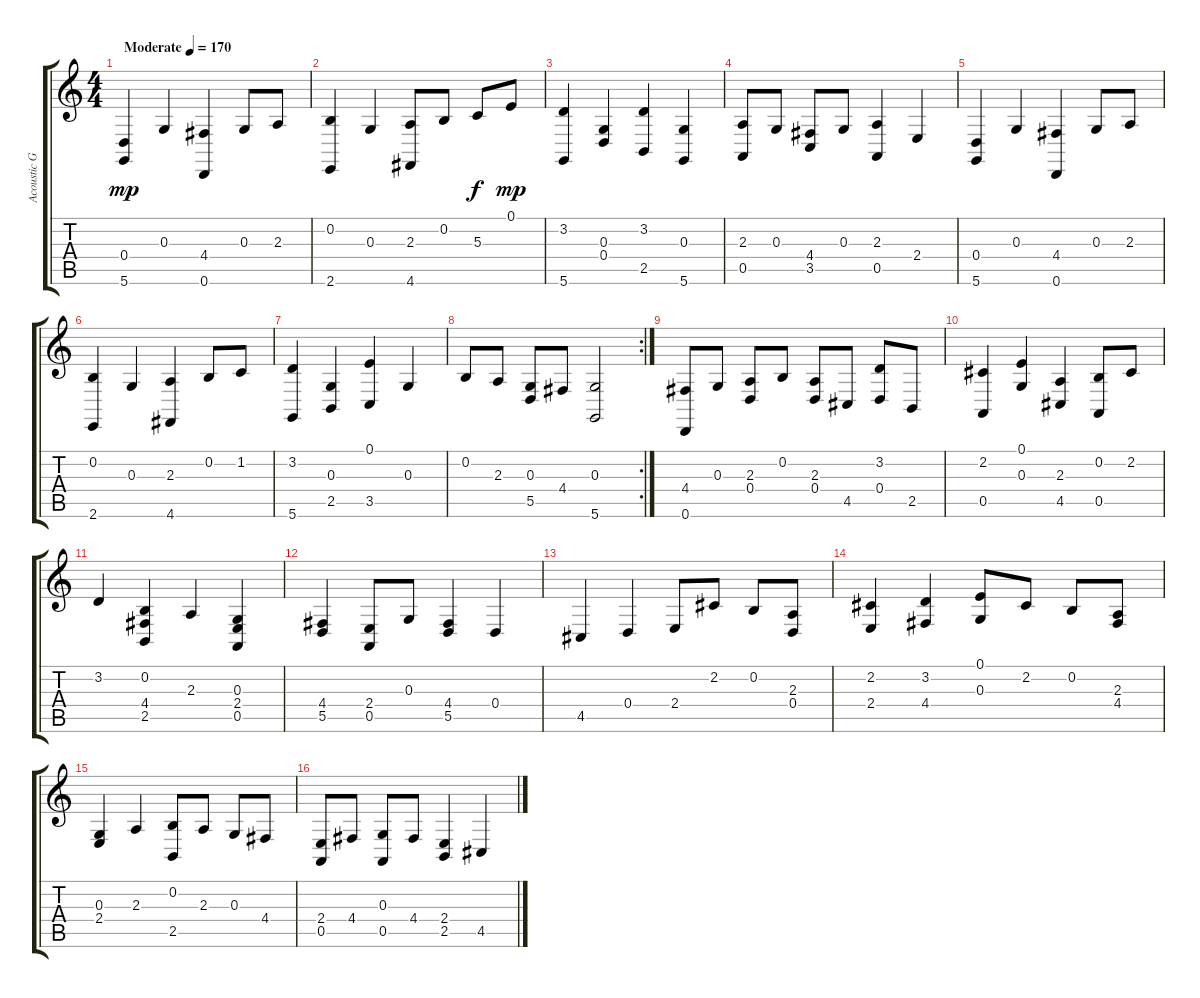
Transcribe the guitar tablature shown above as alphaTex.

\track ("Acoustic Guitar (steel)" "Acoustic G") {instrument orchestralharp}
\staff {score tabs}
\tuning (E4 B3 G3 D3 A2 D2) {hide}
\ts (4 4)
\tempo (170 "Moderate")
\clef g2
\ks c
(0.4 5.6).4{dy mp instrument orchestralharp} 0.3.4 (4.4 0.6).4 0.3.8 2.3.8 |
(0.2 2.6).4 0.3.4 (2.3 4.6).8 0.2.8 5.3.8{dy f} 0.1.8{dy mp} |
(3.2 5.6).4 (0.3 0.4).4 (3.2 2.5).4 (0.3 5.6).4 |
(2.3 0.5).8 0.3.8 (4.4 3.5).8 0.3.8 (2.3 0.5).4 2.4.4 |
(0.4 5.6).4 0.3.4 (4.4 0.6).4 0.3.8 2.3.8 |
(0.2 2.6).4 0.3.4 (2.3 4.6).4 0.2.8 1.2.8 |
(3.2 5.6).4 (0.3 2.5).4 (0.1 3.5).4 0.3.4 |
\rc 2
0.2.8 2.3.8 (0.3 5.5).8 4.4.8 (0.3 5.6).2 |
(4.4 0.6).8 0.3.8 (2.3 0.4).8 0.2.8 (2.3 0.4).8 4.5.8 (3.2 0.4).8 2.5.8 |
(2.2 0.5).4 (0.1 0.3).4 (2.3 4.5).4 (0.2 0.5).8 2.2.8 |
3.2.4 (0.2 4.4 2.5).4 2.3.4 (0.3 2.4 0.5).4 |
(4.4 5.5).4 (2.4 0.5).8 0.3.8 (4.4 5.5).4 0.4.4 |
4.5.4 0.4.4 2.4.8 2.2.8 0.2.8 (2.3 0.4).8 |
(2.2 2.4).4 (3.2 4.4).4 (0.1 0.3).8 2.2.8 0.2.8 (2.3 4.4).8 |
(0.3 2.4).4 2.3.4 (0.2 2.5).8 2.3.8 0.3.8 4.4.8 |
(2.4 0.5).8 4.4.8 (0.3 0.5).8 4.4.8 (2.4 2.5).4 4.5.4
